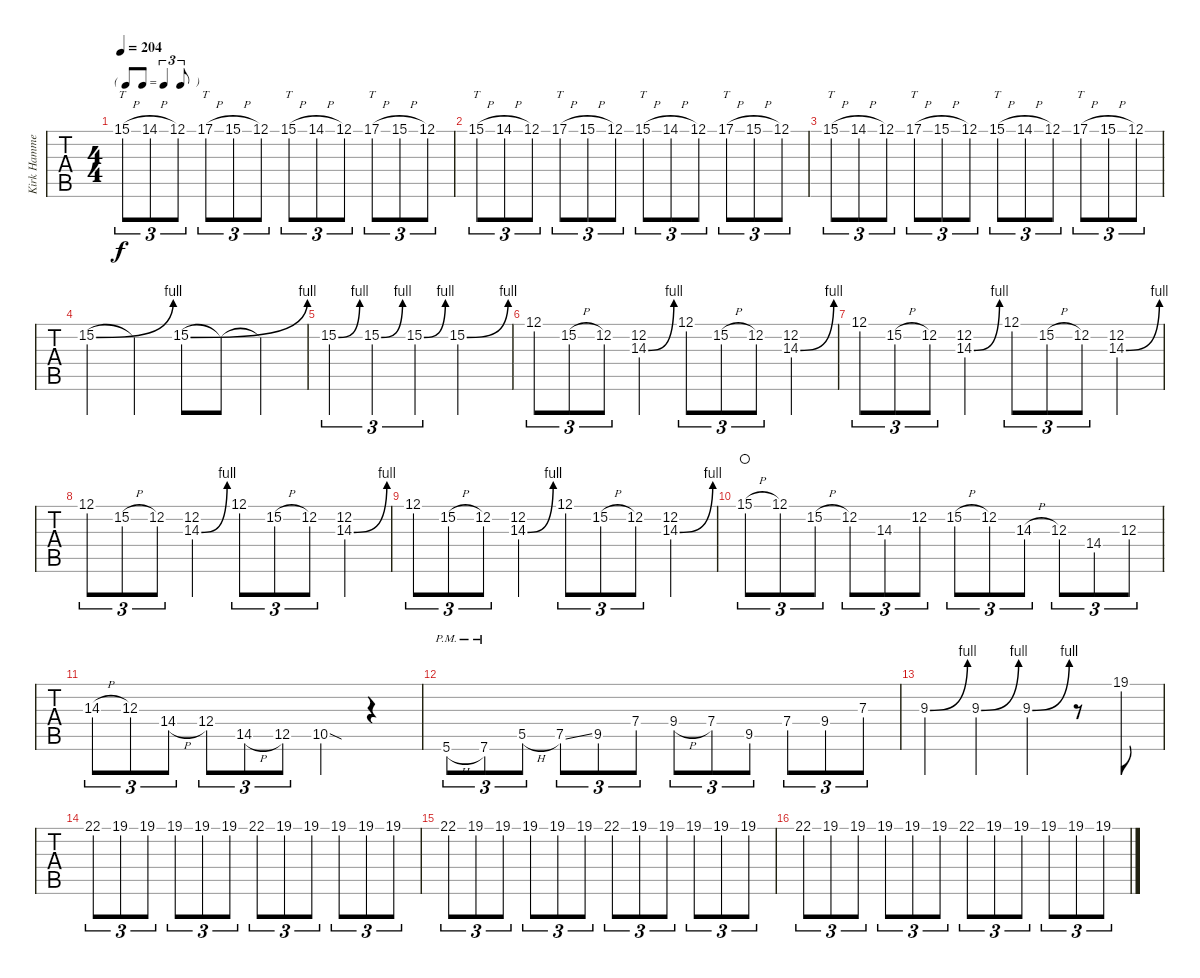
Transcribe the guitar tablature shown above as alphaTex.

\track ("Kirk Hammett" "Kirk Hamme") {instrument distortionguitar}
\staff {tabs}
\tuning (E4 B3 G3 D3 A2 E2) {hide}
\ts (4 4)
\tf triplet8th
\tempo 204
\clef g2
\ks c
15.1{h}.8{tt tu (3 2) dy f} 14.1{h}.8{tu (3 2)} 12.1.8{tu (3 2)} 17.1{h}.8{tt tu (3 2)} 15.1{h}.8{tu (3 2)} 12.1.8{tu (3 2)} 15.1{h}.8{tt tu (3 2)} 14.1{h}.8{tu (3 2)} 12.1.8{tu (3 2)} 17.1{h}.8{tt tu (3 2)} 15.1{h}.8{tu (3 2)} 12.1.8{tu (3 2)} |
15.1{h}.8{tt tu (3 2)} 14.1{h}.8{tu (3 2)} 12.1.8{tu (3 2)} 17.1{h}.8{tt tu (3 2)} 15.1{h}.8{tu (3 2)} 12.1.8{tu (3 2)} 15.1{h}.8{tt tu (3 2)} 14.1{h}.8{tu (3 2)} 12.1.8{tu (3 2)} 17.1{h}.8{tt tu (3 2)} 15.1{h}.8{tu (3 2)} 12.1.8{tu (3 2)} |
15.1{h}.8{tt tu (3 2)} 14.1{h}.8{tu (3 2)} 12.1.8{tu (3 2)} 17.1{h}.8{tt tu (3 2)} 15.1{h}.8{tu (3 2)} 12.1.8{tu (3 2)} 15.1{h}.8{tt tu (3 2)} 14.1{h}.8{tu (3 2)} 12.1.8{tu (3 2)} 17.1{h}.8{tt tu (3 2)} 15.1{h}.8{tu (3 2)} 12.1.8{tu (3 2)} |
15.2{be (bend 0 0 60 4)}.4 15.2{t}.4 15.2{be (bend 0 0 60 4)}.8 15.2{t}.8 15.2{t}.4 |
15.2{be (bend 0 0 60 4)}.4{tu (3 2)} 15.2{be (bend 0 0 60 4)}.4{tu (3 2)} 15.2{be (bend 0 0 60 4)}.4{tu (3 2)} 15.2{be (bend 0 0 60 4)}.2 |
12.1.8{tu (3 2)} 15.2{h}.8{tu (3 2)} 12.2.8{tu (3 2)} (12.2 14.3{be (bend 0 0 60 4)}).4 12.1.8{tu (3 2)} 15.2{h}.8{tu (3 2)} 12.2.8{tu (3 2)} (12.2 14.3{be (bend 0 0 60 4)}).4 |
12.1.8{tu (3 2)} 15.2{h}.8{tu (3 2)} 12.2.8{tu (3 2)} (12.2 14.3{be (bend 0 0 60 4)}).4 12.1.8{tu (3 2)} 15.2{h}.8{tu (3 2)} 12.2.8{tu (3 2)} (12.2 14.3{be (bend 0 0 60 4)}).4 |
12.1.8{tu (3 2)} 15.2{h}.8{tu (3 2)} 12.2.8{tu (3 2)} (12.2 14.3{be (bend 0 0 60 4)}).4 12.1.8{tu (3 2)} 15.2{h}.8{tu (3 2)} 12.2.8{tu (3 2)} (12.2 14.3{be (bend 0 0 60 4)}).4 |
12.1.8{tu (3 2)} 15.2{h}.8{tu (3 2)} 12.2.8{tu (3 2)} (12.2 14.3{be (bend 0 0 60 4)}).4 12.1.8{tu (3 2)} 15.2{h}.8{tu (3 2)} 12.2.8{tu (3 2)} (12.2 14.3{be (bend 0 0 60 4)}).4 |
15.1{h}.8{tu (3 2) waho} 12.1.8{tu (3 2)} 15.2{h}.8{tu (3 2)} 12.2.8{tu (3 2)} 14.3.8{tu (3 2)} 12.2.8{tu (3 2)} 15.2{h}.8{tu (3 2)} 12.2.8{tu (3 2)} 14.3{h}.8{tu (3 2)} 12.3.8{tu (3 2)} 14.4.8{tu (3 2)} 12.3.8{tu (3 2)} |
14.3{h}.8{tu (3 2)} 12.3.8{tu (3 2)} 14.4{h}.8{tu (3 2)} 12.4.8{tu (3 2)} 14.5{h}.8{tu (3 2)} 12.5.8{tu (3 2)} 10.5{sod}.4 r.4 |
5.6{h pm}.8{tu (3 2)} 7.6{pm}.8{tu (3 2)} 5.5{h}.8{tu (3 2)} 7.5{ss}.8{tu (3 2)} 9.5.8{tu (3 2)} 7.4.8{tu (3 2)} 9.4{h}.8{tu (3 2)} 7.4.8{tu (3 2)} 9.5.8{tu (3 2)} 7.4.8{tu (3 2)} 9.4.8{tu (3 2)} 7.3.8{tu (3 2)} |
9.3{be (bend 0 0 60 4)}.4 9.3{be (bend 0 0 60 4)}.4 9.3{be (bend 0 0 60 4)}.4 r.8 19.1.8 |
22.1.8{tu (3 2)} 19.1.8{tu (3 2)} 19.1.8{tu (3 2)} 19.1.8{tu (3 2)} 19.1.8{tu (3 2)} 19.1.8{tu (3 2)} 22.1.8{tu (3 2)} 19.1.8{tu (3 2)} 19.1.8{tu (3 2)} 19.1.8{tu (3 2)} 19.1.8{tu (3 2)} 19.1.8{tu (3 2)} |
22.1.8{tu (3 2)} 19.1.8{tu (3 2)} 19.1.8{tu (3 2)} 19.1.8{tu (3 2)} 19.1.8{tu (3 2)} 19.1.8{tu (3 2)} 22.1.8{tu (3 2)} 19.1.8{tu (3 2)} 19.1.8{tu (3 2)} 19.1.8{tu (3 2)} 19.1.8{tu (3 2)} 19.1.8{tu (3 2)} |
22.1.8{tu (3 2)} 19.1.8{tu (3 2)} 19.1.8{tu (3 2)} 19.1.8{tu (3 2)} 19.1.8{tu (3 2)} 19.1.8{tu (3 2)} 22.1.8{tu (3 2)} 19.1.8{tu (3 2)} 19.1.8{tu (3 2)} 19.1.8{tu (3 2)} 19.1.8{tu (3 2)} 19.1.8{tu (3 2)}
